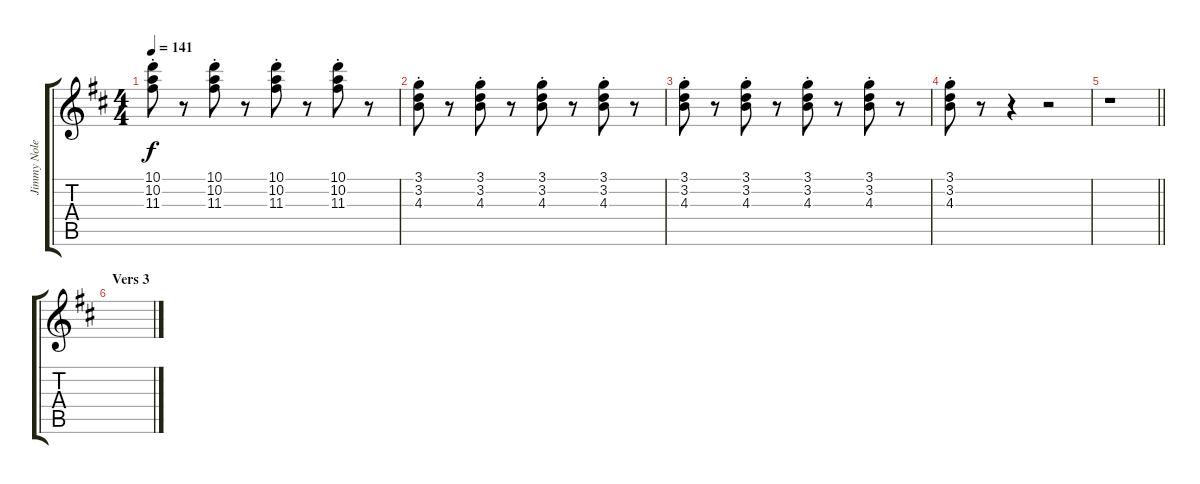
\track ("Jimmy Nolen - Guitar" "Jimmy Nole") {instrument distortionguitar}
\staff {score tabs}
\tuning (E4 B3 G3 D3 A2 E2) {hide}
\ts (4 4)
\tempo 141
\clef g2
\ks d
(10.1{st} 10.2{st} 11.3{st}).8{dy f} r.8 (10.1{st} 10.2{st} 11.3{st}).8 r.8 (10.1{st} 10.2{st} 11.3{st}).8 r.8 (10.1{st} 10.2{st} 11.3{st}).8 r.8 |
(3.1{st} 3.2{st} 4.3{st}).8 r.8 (3.1{st} 3.2{st} 4.3{st}).8 r.8 (3.1{st} 3.2{st} 4.3{st}).8 r.8 (3.1{st} 3.2{st} 4.3{st}).8 r.8 |
(3.1{st} 3.2{st} 4.3{st}).8 r.8 (3.1{st} 3.2{st} 4.3{st}).8 r.8 (3.1{st} 3.2{st} 4.3{st}).8 r.8 (3.1{st} 3.2{st} 4.3{st}).8 r.8 |
(3.1{st} 3.2{st} 4.3{st}).8 r.8 r.4 r.2 |
\barLineRight lightlight
r.1 |
\section ("" "Vers 3")
